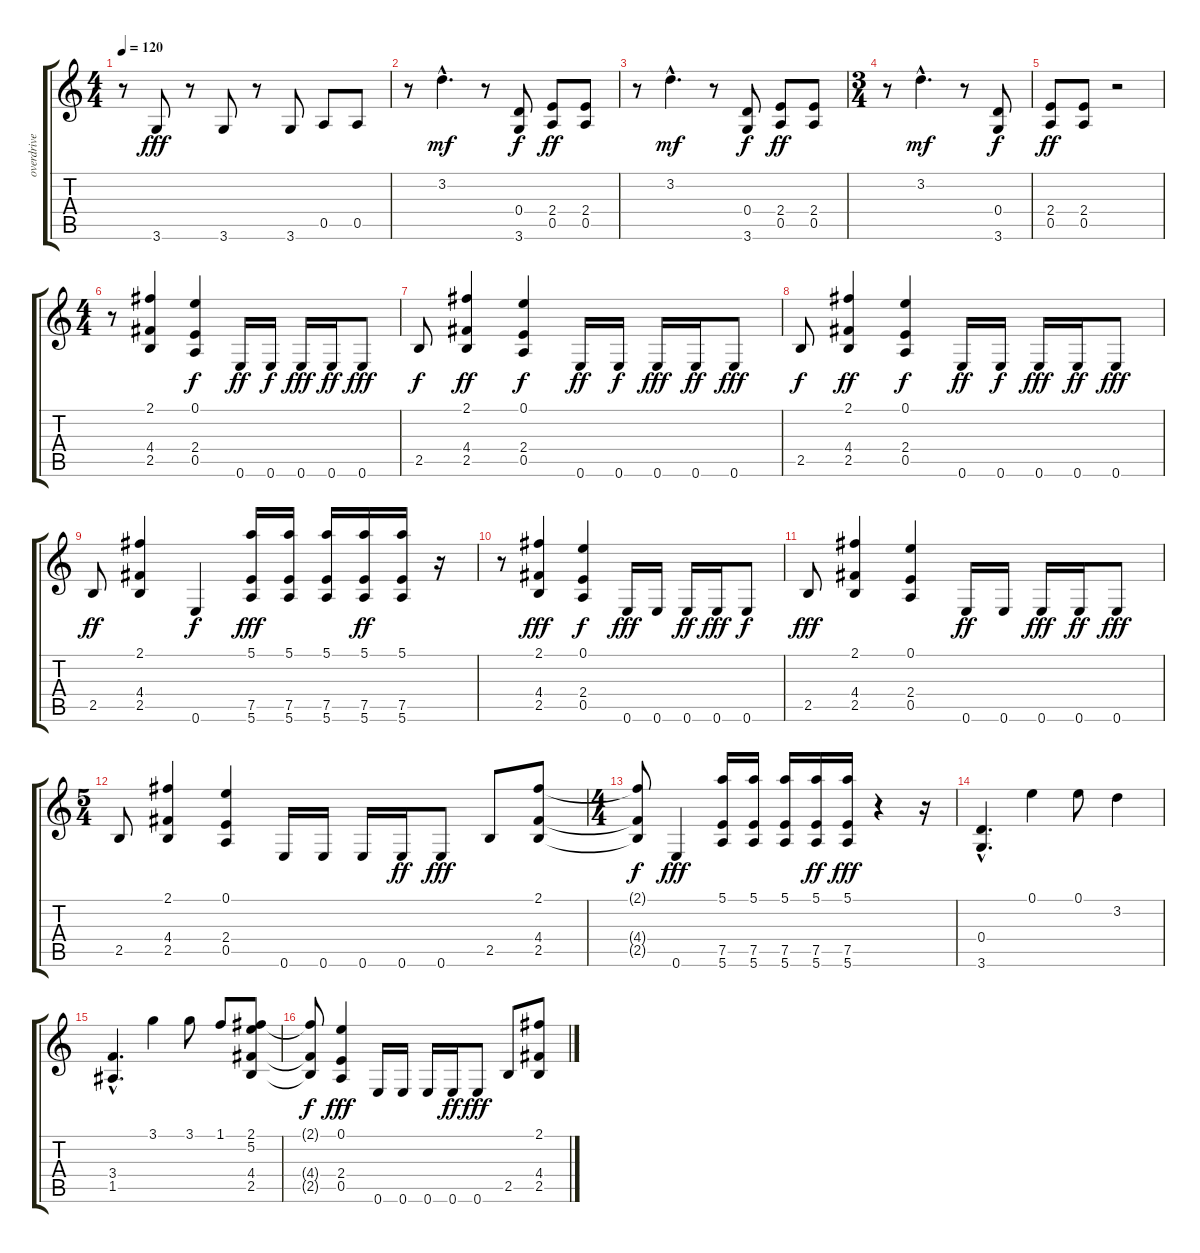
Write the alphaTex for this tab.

\track ("overdrive gt" "overdrive ") {instrument overdrivenguitar}
\staff {score tabs}
\tuning (E4 B3 G3 D3 A2 E2) {hide}
\ts (4 4)
\tempo 120
\clef g2
\ks c
r.8{dy fff} 3.6.8 r.8 3.6.8 r.8 3.6.8 0.5.8 0.5.8 |
r.8 3.2{hac}.4{d dy mf} r.8 (0.4 3.6).8{dy f} (2.4 0.5).8{dy ff} (2.4 0.5).8 |
r.8 3.2{hac}.4{d dy mf} r.8 (0.4 3.6).8{dy f} (2.4 0.5).8{dy ff} (2.4 0.5).8 |
\ts (3 4)
r.8 3.2{hac}.4{d dy mf} r.8 (0.4 3.6).8{dy f} |
(2.4 0.5).8{dy ff} (2.4 0.5).8 r.2 |
\ts (4 4)
r.8 (2.1 4.4 2.5).4 (0.1 2.4 0.5).4{dy f} 0.6.16{dy ff} 0.6.16{dy f} 0.6.16{dy fff} 0.6.16{dy ff} 0.6.8{dy fff} |
2.5.8{dy f} (2.1 4.4 2.5).4{dy ff} (0.1 2.4 0.5).4{dy f} 0.6.16{dy ff} 0.6.16{dy f} 0.6.16{dy fff} 0.6.16{dy ff} 0.6.8{dy fff} |
2.5.8{dy f} (2.1 4.4 2.5).4{dy ff} (0.1 2.4 0.5).4{dy f} 0.6.16{dy ff} 0.6.16{dy f} 0.6.16{dy fff} 0.6.16{dy ff} 0.6.8{dy fff} |
2.5.8{dy ff} (2.1 4.4 2.5).4 0.6.4{dy f} (5.1 7.5 5.6).16{dy fff} (5.1 7.5 5.6).16 (5.1 7.5 5.6).16 (5.1 7.5 5.6).16{dy ff} (5.1 7.5 5.6).16 r.16 |
r.8 (2.1 4.4 2.5).4{dy fff} (0.1 2.4 0.5).4{dy f} 0.6.16{dy fff} 0.6.16 0.6.16{dy ff} 0.6.16{dy fff} 0.6.8{dy f} |
2.5.8{dy fff} (2.1 4.4 2.5).4 (0.1 2.4 0.5).4 0.6.16{dy ff} 0.6.16 0.6.16{dy fff} 0.6.16{dy ff} 0.6.8{dy fff} |
\ts (5 4)
2.5.8 (2.1 4.4 2.5).4 (0.1 2.4 0.5).4 0.6.16 0.6.16 0.6.16 0.6.16{dy ff} 0.6.8{dy fff} 2.5.8 (2.1 4.4 2.5).8 |
\ts (4 4)
(2.1{t} 4.4{t} 2.5{t}).8{dy f} 0.6.4{dy fff} (5.1 7.5 5.6).16 (5.1 7.5 5.6).16 (5.1 7.5 5.6).16 (5.1 7.5 5.6).16{dy ff} (5.1 7.5 5.6).16{dy fff} r.4 r.16 |
(0.4{hac} 3.6{hac}).4{d} 0.1.4 0.1.8 3.2.4 |
(3.4{hac} 1.5{hac}).4{d} 3.1.4 3.1.8 1.1.8 (2.1 5.2 4.4 2.5).8 |
(2.1{t} 4.4{t} 2.5{t}).8{dy f} (0.1 2.4 0.5).4{dy fff} 0.6.16 0.6.16 0.6.16 0.6.16{dy ff} 0.6.8{dy fff} 2.5.8 (2.1 4.4 2.5).8
